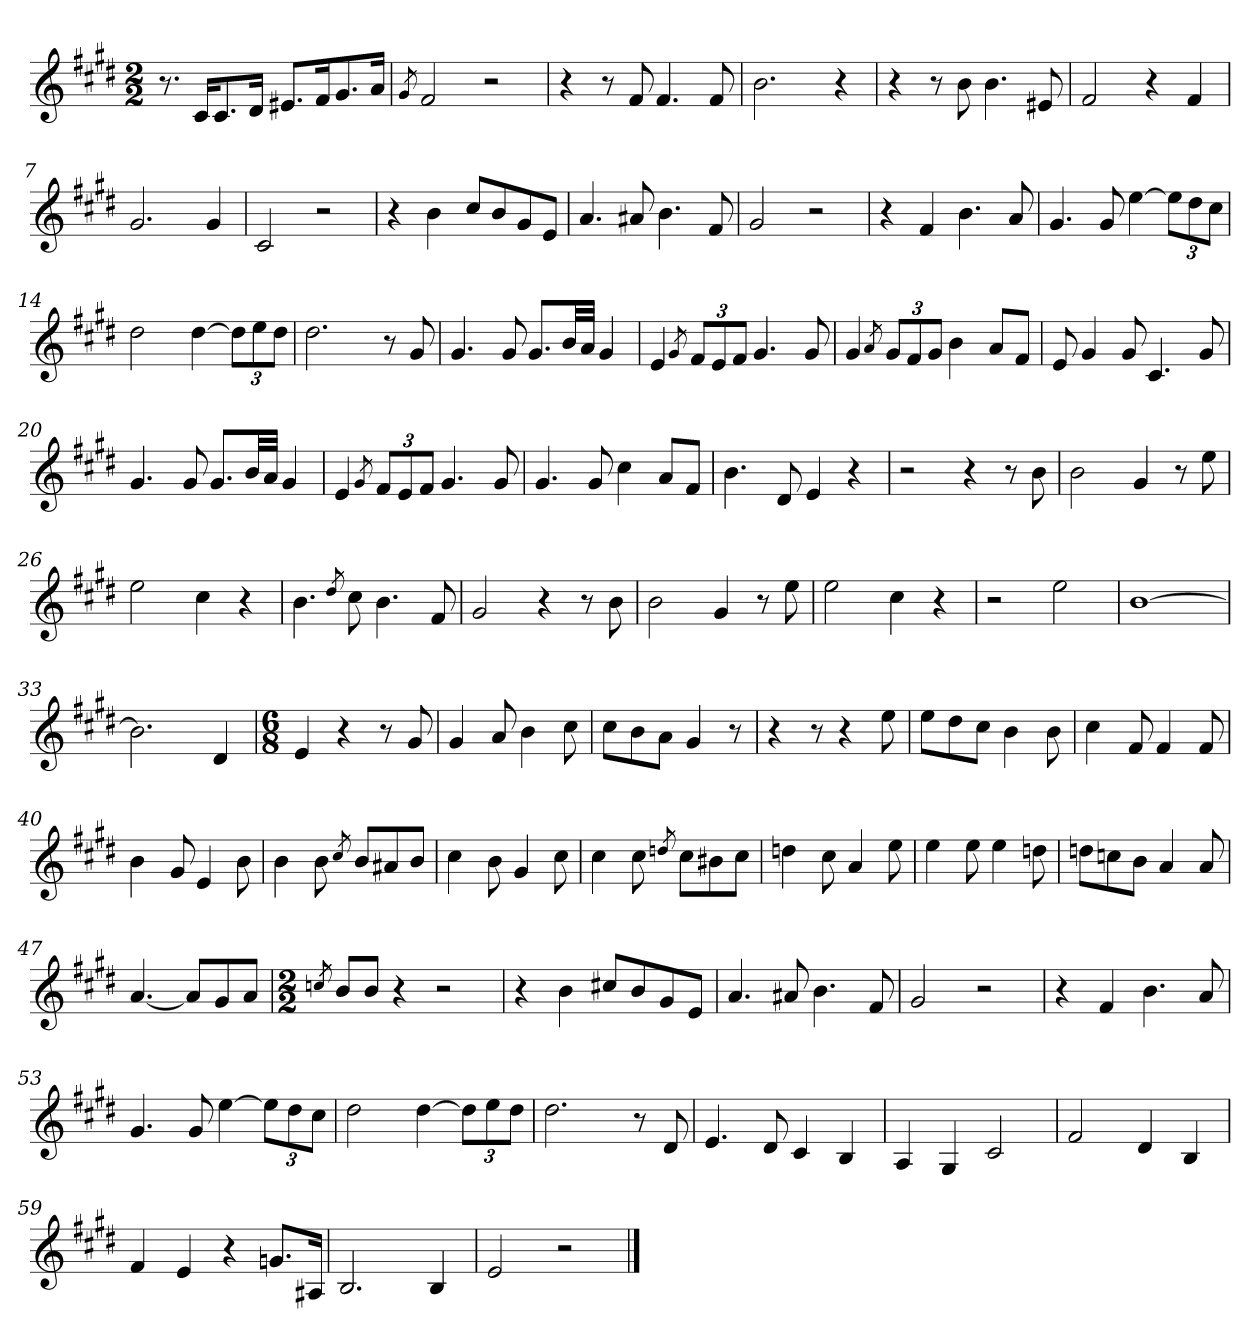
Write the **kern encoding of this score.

**kern
*part1
*staff1
*clefG2
*k[f#c#g#d#]
*M2/2
=1
8.r
16c#/KL
8.c#/
16d#/Jk
8.e#X/L
16f#/K
8.g#/
16a/Jk
=2
8qg#/
2f#/
2r
=3
4r
8r
8f#/
4.f#/
8f#/
=4
2.b\
4r
=5
4r
8r
8b\
4.b\
8e#X/
=6
2f#/
4r
4f#/
=7
2.g#/
4g#/
=8
2c#/
2r
=9
4r
4b\
8cc#/L
8b/
8g#/
8e/J
!!LO:LB:g=z
=10
4.a/
8a#X/
4.b\
8f#/
=11
2g#/
2r
=12
4r
4f#/
4.b\
8a/
=13
4.g#/
8g#/
[4ee\
12ee\L]
12dd#\
12cc#\J
=14
2dd#\
[4dd#\
12dd#\L]
12ee\
12dd#\J
=15
2.dd#\
8r
8g#/
=16
4.g#/
8g#/
8.g#/L
32b/LL
32a/JJJ
4g#/
=17
4e/
8qg#/
12f#/L
12e/
12f#/J
4.g#/
8g#/
!!LO:LB:g=z
=18
4g#/
8qa/
12g#/L
12f#/
12g#/J
4b\
8a/L
8f#/J
=19
8e/
4g#/
8g#/
4.c#/
8g#/
=20
4.g#/
8g#/
8.g#/L
32b/LL
32a/JJJ
4g#/
=21
4e/
8qg#/
12f#/L
12e/
12f#/J
4.g#/
8g#/
=22
4.g#/
8g#/
4cc#\
8a/L
8f#/J
=23
4.b\
8d#/
4e/
4r
=24
2r
4r
8r
8b\
=25
2b\
4g#/
8r
8ee\
!!LO:LB:g=z
=26
2ee\
4cc#\
4r
=27
4.b\
8qdd#/
8cc#\
4.b\
8f#/
=28
2g#/
4r
8r
8b\
=29
2b\
4g#/
8r
8ee\
=30
2ee\
4cc#\
4r
=31
2r
2ee\
=32
[1b
=33
2.b\]
4d#/
=34
*M6/8
4e/
4r
8r
8g#/
=35
4g#/
8a/
4b\
8cc#\
=36
8cc#\L
8b\
8a\J
4g#/
8r
!!LO:LB:g=z
=37
4r
8r
4r
8ee\
=38
8ee\L
8dd#\
8cc#\J
4b\
8b\
=39
4cc#\
8f#/
4f#/
8f#/
=40
4b\
8g#/
4e/
8b\
=41
4b\
8b\
8qcc#/
8b/L
8a#X/
8b/J
=42
4cc#\
8b\
4g#/
8cc#\
=43
4cc#\
8cc#\
8qddn/
8cc#\L
8b#X\
8cc#\J
=44
4ddn\
8cc#\
4a/
8ee\
=45
4ee\
8ee\
4ee\
8ddn\
!!LO:LB:g=z
=46
8ddn\L
8ccn\
8b\J
4a/
8a/
=47
[4.a/
8a/L]
8g#/
8a/J
=48
*M2/2
8qccn/
8b/L
8b/J
4r
2r
=49
4r
4b\
8cc#X/L
8b/
8g#/
8e/J
=50
4.a/
8a#X/
4.b\
8f#/
=51
2g#/
2r
=52
4r
4f#/
4.b\
8a/
=53
4.g#/
8g#/
[4ee\
12ee\L]
12dd#\
12cc#\J
!!LO:LB:g=z
=54
2dd#\
[4dd#\
12dd#\L]
12ee\
12dd#\J
=55
2.dd#\
8r
8d#/
=56
4.e/
8d#/
4c#/
4B/
=57
4A/
4G#/
2c#/
=58
2f#/
4d#/
4B/
=59
4f#/
4e/
4r
8.gn/L
16A#X/Jk
=60
2.B/
4B/
=61
2e/
2r
==
*-
